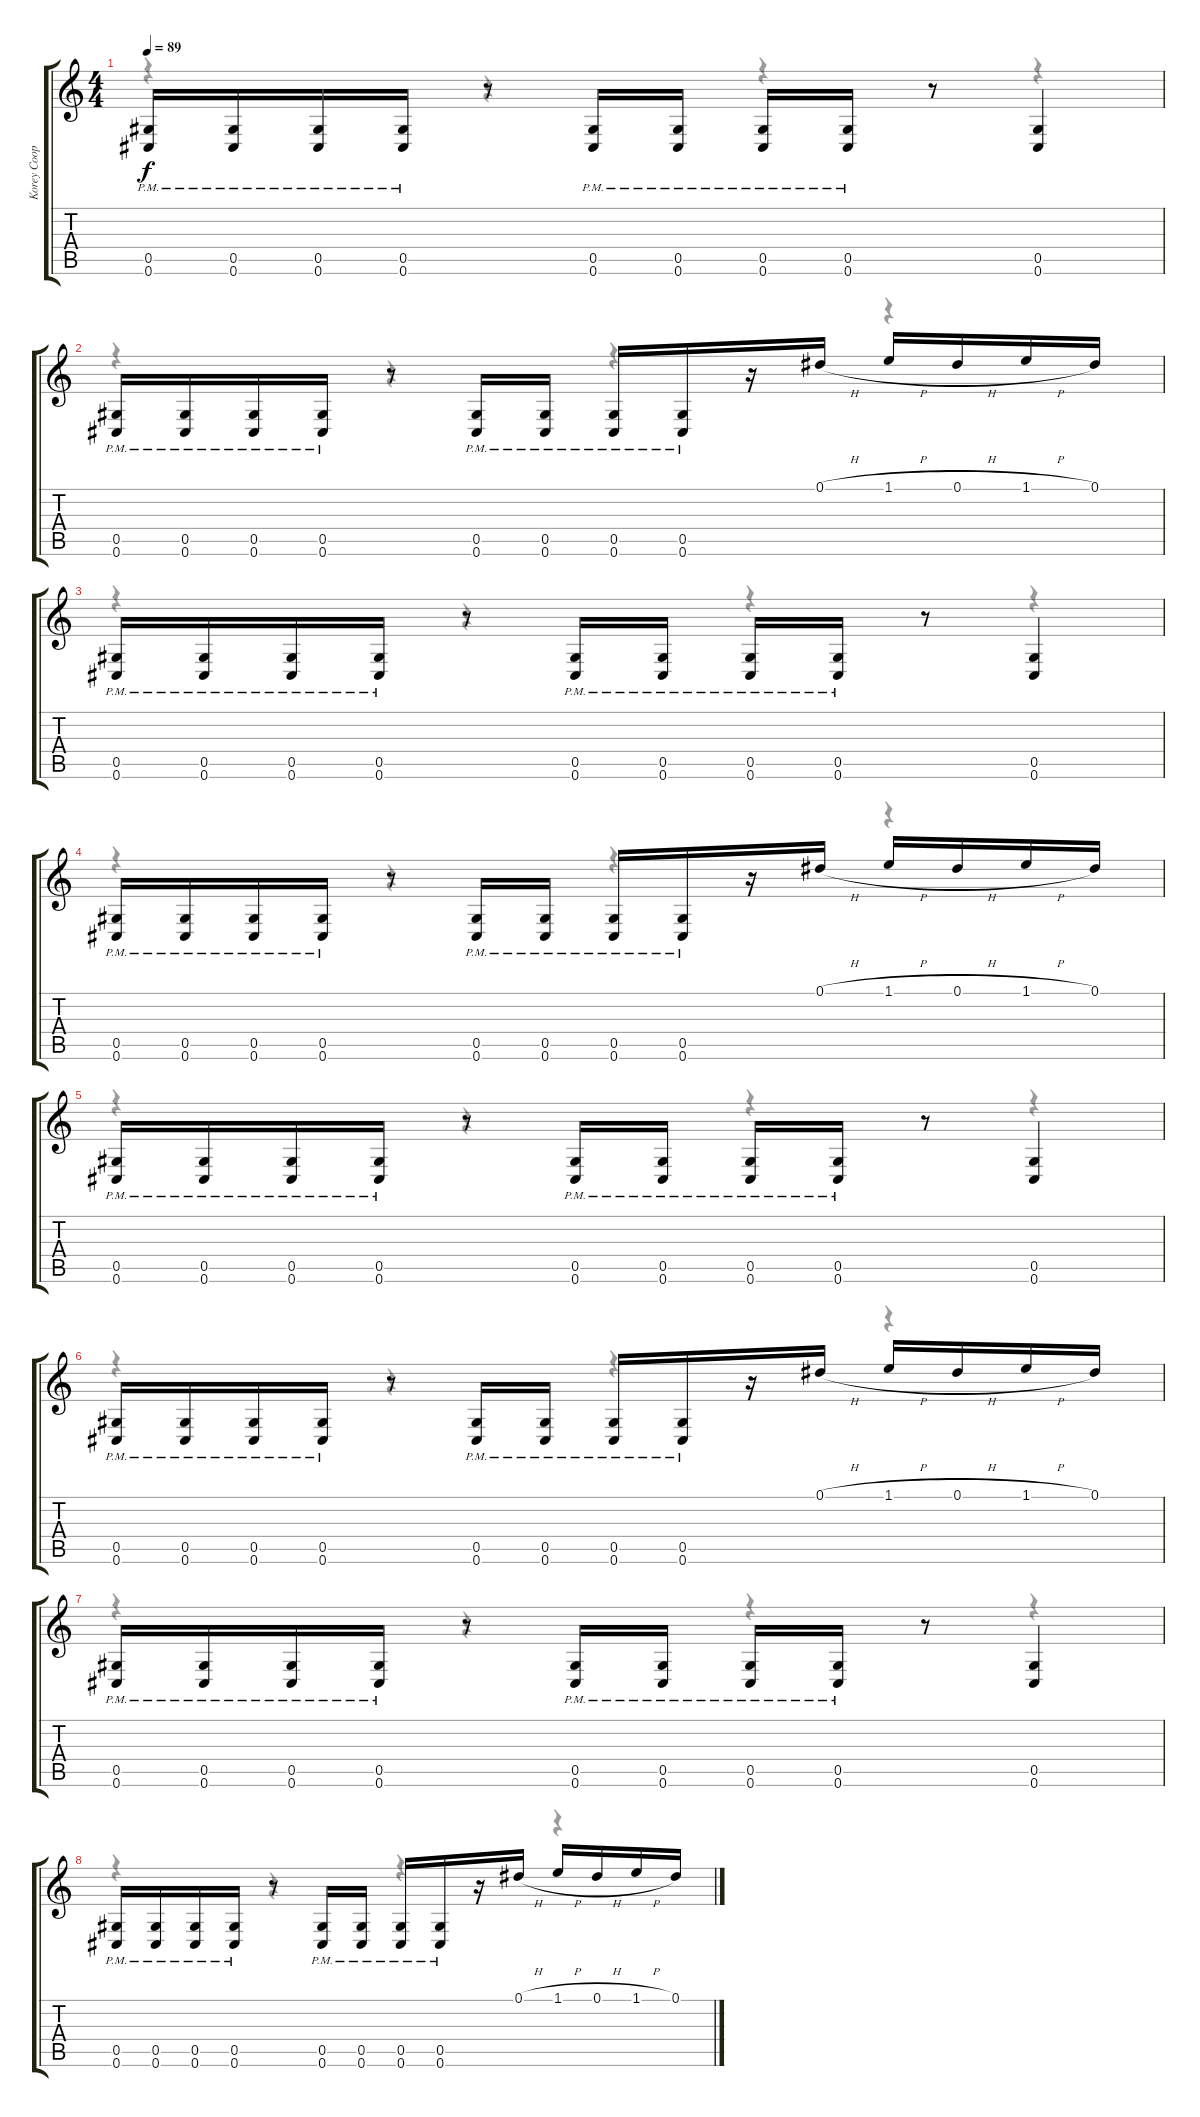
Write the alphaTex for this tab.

\track ("Korey Cooper" "Korey Coop") {instrument overdrivenguitar}
\staff {score tabs}
\tuning (Eb4 Bb3 Gb3 Db3 Ab2 Db2) {hide}
\voice
\ts (4 4)
\tempo 89
\clef g2
\ks c
(0.5{pm} 0.6{pm}).16{dy f} (0.5{pm} 0.6{pm}).16 (0.5{pm} 0.6{pm}).16 (0.5{pm} 0.6{pm}).16 r.8 (0.5{pm} 0.6{pm}).16 (0.5{pm} 0.6{pm}).16 (0.5{pm} 0.6{pm}).16 (0.5{pm} 0.6{pm}).16 r.8 (0.5 0.6).4 |
(0.5{pm} 0.6{pm}).16 (0.5{pm} 0.6{pm}).16 (0.5{pm} 0.6{pm}).16 (0.5{pm} 0.6{pm}).16 r.8 (0.5{pm} 0.6{pm}).16 (0.5{pm} 0.6{pm}).16 (0.5{pm} 0.6{pm}).16 (0.5{pm} 0.6{pm}).16 r.16 0.1{h}.16 1.1{h}.16 0.1{h}.16 1.1{h}.16 0.1.16 |
(0.5{pm} 0.6{pm}).16 (0.5{pm} 0.6{pm}).16 (0.5{pm} 0.6{pm}).16 (0.5{pm} 0.6{pm}).16 r.8 (0.5{pm} 0.6{pm}).16 (0.5{pm} 0.6{pm}).16 (0.5{pm} 0.6{pm}).16 (0.5{pm} 0.6{pm}).16 r.8 (0.5 0.6).4 |
(0.5{pm} 0.6{pm}).16 (0.5{pm} 0.6{pm}).16 (0.5{pm} 0.6{pm}).16 (0.5{pm} 0.6{pm}).16 r.8 (0.5{pm} 0.6{pm}).16 (0.5{pm} 0.6{pm}).16 (0.5{pm} 0.6{pm}).16 (0.5{pm} 0.6{pm}).16 r.16 0.1{h}.16 1.1{h}.16 0.1{h}.16 1.1{h}.16 0.1.16 |
(0.5{pm} 0.6{pm}).16 (0.5{pm} 0.6{pm}).16 (0.5{pm} 0.6{pm}).16 (0.5{pm} 0.6{pm}).16 r.8 (0.5{pm} 0.6{pm}).16 (0.5{pm} 0.6{pm}).16 (0.5{pm} 0.6{pm}).16 (0.5{pm} 0.6{pm}).16 r.8 (0.5 0.6).4 |
(0.5{pm} 0.6{pm}).16 (0.5{pm} 0.6{pm}).16 (0.5{pm} 0.6{pm}).16 (0.5{pm} 0.6{pm}).16 r.8 (0.5{pm} 0.6{pm}).16 (0.5{pm} 0.6{pm}).16 (0.5{pm} 0.6{pm}).16 (0.5{pm} 0.6{pm}).16 r.16 0.1{h}.16 1.1{h}.16 0.1{h}.16 1.1{h}.16 0.1.16 |
(0.5{pm} 0.6{pm}).16 (0.5{pm} 0.6{pm}).16 (0.5{pm} 0.6{pm}).16 (0.5{pm} 0.6{pm}).16 r.8 (0.5{pm} 0.6{pm}).16 (0.5{pm} 0.6{pm}).16 (0.5{pm} 0.6{pm}).16 (0.5{pm} 0.6{pm}).16 r.8 (0.5 0.6).4 |
(0.5{pm} 0.6{pm}).16 (0.5{pm} 0.6{pm}).16 (0.5{pm} 0.6{pm}).16 (0.5{pm} 0.6{pm}).16 r.8 (0.5{pm} 0.6{pm}).16 (0.5{pm} 0.6{pm}).16 (0.5{pm} 0.6{pm}).16 (0.5{pm} 0.6{pm}).16 r.16 0.1{h}.16 1.1{h}.16 0.1{h}.16 1.1{h}.16 0.1.16
\voice
\clef g2
\ottava regular
\simile none
\ks c
r.4{dy f} r.4 r.4 r.4 |
r.4 r.4 r.4 r.4 |
r.4 r.4 r.4 r.4 |
r.4 r.4 r.4 r.4 |
r.4 r.4 r.4 r.4 |
r.4 r.4 r.4 r.4 |
r.4 r.4 r.4 r.4 |
r.4 r.4 r.4 r.4
